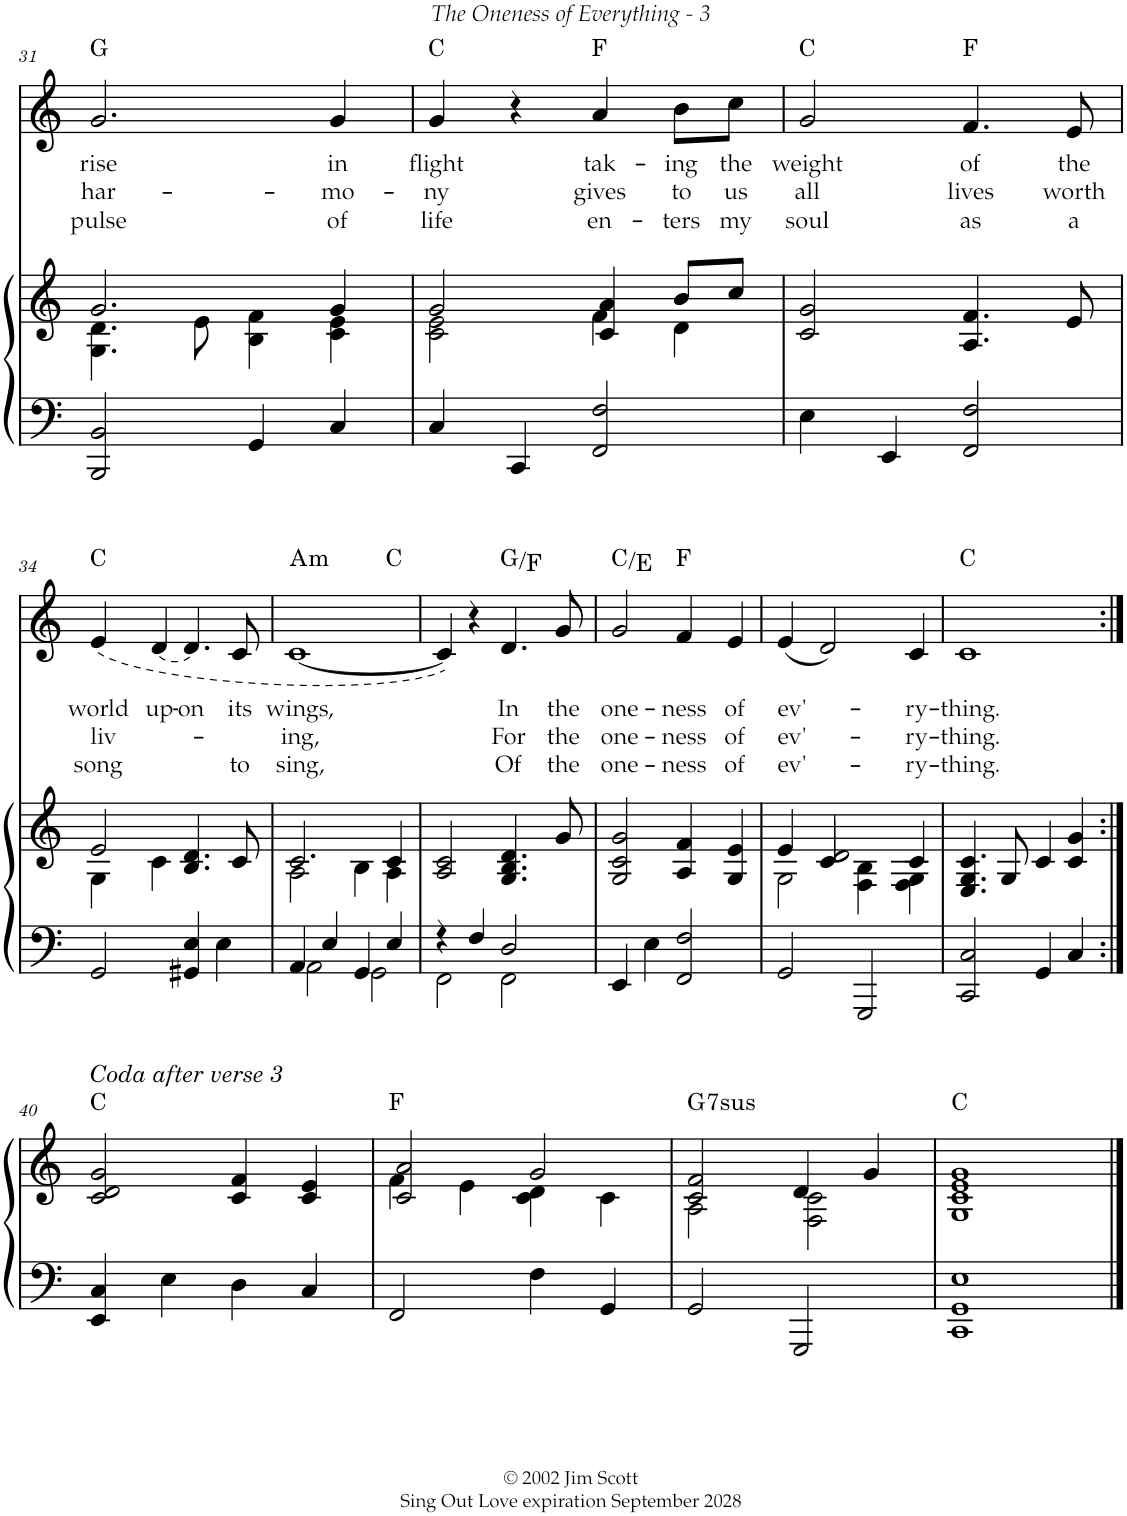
**kern	**kern	**harte	**kern	**text	**text	**text	**harte
*part2	*part2	*part2	*part1	*part1	*part1	*part1	*part1
*staff3	*staff2	*	*staff1	*staff1	*staff1	*staff1	*
*I"Piano	*	*	*I"Violin	*	*	*	*
*I'Pno	*	*	*I'Vln	*	*	*	*
!!LO:PB:g=z
*clefF4	*clefG2	*	*clefG2	*	*	*	*
*k[]	*k[]	*	*k[]	*	*	*	*
*M2/2	*M2/2	*	*M2/2	*	*	*	*
=31	=31	=31	=31	=31	=31	=31	=31
*	*^	*	*	*	*	*	*
!	!	!	!	!	!LO:LY:b	!LO:LY:b	!LO:LY:b	!
2BBB/ 2BB/	2.g/	4.G\ 4.d\	.	2.g/	rise	har-	pulse	G:maj
.	.	8e\	.	.	.	.	.	.
4GG/	.	4B\ 4f\	.	.	.	.	.	.
!	!	!	!	!	!LO:LY:b	!LO:LY:b	!LO:LY:b	!
4C/	4g/	4c\ 4e\	.	4g/	in	-mo-	of	.
=32	=32	=32	=32	=32	=32	=32	=32	=32
!	!	!	!	!	!LO:LY:b	!LO:LY:b	!LO:LY:b	!
4C/	2g/	2c\ 2e\	.	4g/	ﬂight	-ny	life	C:maj
4CC/	.	.	.	4r	.	.	.	.
!	!	!	!	!	!LO:LY:b	!LO:LY:b	!LO:LY:b	!
2FF/ 2F/	4c/ 4a/	4f\	.	4a/	tak-	gives	en-	F:maj
!	!	!	!	!	!LO:LY:b	!LO:LY:b	!LO:LY:b	!
.	8b/L	4d\	.	8b\L	-ing	to	-ters	.
!	!	!	!	!	!LO:LY:b	!LO:LY:b	!LO:LY:b	!
.	8cc/J	.	.	8cc\J	the	us	my	.
*	*v	*v	*	*	*	*	*	*
=33	=33	=33	=33	=33	=33	=33	=33
!	!	!	!	!LO:LY:b	!LO:LY:b	!LO:LY:b	!
4E\	2c/ 2g/	.	2g/	weight	all	soul	C:maj
4EE/	.	.	.	.	.	.	.
!	!	!	!	!LO:LY:b	!LO:LY:b	!LO:LY:b	!
2FF/ 2F/	4.A/ 4.f/	.	4.f/	of	lives	as	F:maj
!	!	!	!	!LO:LY:b	!LO:LY:b	!LO:LY:b	!
.	8e/	.	8e/	the	worth	a	.
!!LO:LB:g=z
=34	=34	=34	=34	=34	=34	=34	=34
*	*^	*	*	*	*	*	*
!	!	!	!	!	!LO:LY:b	!LO:LY:b	!LO:LY:b	!
2GG/	2e/	4G\	.	(4e/	world	liv-	song	C:maj
!	!	!	!	!LO:T:dash	!LO:LY:b	!	!	!
.	.	4c\	.	[4d/	up-	.	.	.
!	!	!	!	!	!LO:LY:b	!	!	!
4GG#X/ 4E/	4.B/ 4.d/	2ryy	.	4.d/]	-on	.	.	.
4E\	.	.	.	.	.	.	.	.
!	!	!	!	!	!LO:LY:b	!	!LO:LY:b	!
.	8c/	.	.	8c/	its	.	to	.
=35	=35	=35	=35	=35	=35	=35	=35	=35
*^	*	*	*	*	*	*	*	*
!	!	!	!	!	!	!LO:LY:b	!LO:LY:b	!LO:LY:b	!LO:H:kt=m
*	*	*	*	*	*^	*	*	*	*
4AA/	2AA\	2.c/	2A\	.	[1c	2.ryy	wings,	-ing,	sing,	A:min
4E/	.	.	.	.	.	.	.	.	.	.
4GG/	2GG\	.	4B\	.	.	.	.	.	.	.
4E/	.	4c/	4A\	.	.	4ryy	.	.	.	C:maj
*	*	*v	*v	*	*	*	*	*	*	*
*	*	*	*	*v	*v	*	*	*	*
=36	=36	=36	=36	=36	=36	=36	=36	=36
4r	2FF\	2A/ 2c/	.	4c/])	.	.	.	.
4F/	.	.	.	4r	.	.	.	.
!	!	!	!	!	!LO:LY:b	!LO:LY:b	!LO:LY:b	!
2D/	2FF\	4.G/ 4.B/ 4.d/	.	4.d/	In	For	Of	G:maj/b7
!	!	!	!	!	!LO:LY:b	!LO:LY:b	!LO:LY:b	!
.	.	8g/	.	8g/	the	the	the	.
*v	*v	*	*	*	*	*	*	*
=37	=37	=37	=37	=37	=37	=37	=37
!	!	!	!	!LO:LY:b	!LO:LY:b	!LO:LY:b	!
4EE/	2G/ 2c/ 2g/	.	2g/	one-	one-	one-	C:maj/3
4E\	.	.	.	.	.	.	.
!	!	!	!	!LO:LY:b	!LO:LY:b	!LO:LY:b	!
2FF/ 2F/	4A/ 4f/	.	4f/	-ness	-ness	-ness	F:maj
!	!	!	!	!LO:LY:b	!LO:LY:b	!LO:LY:b	!
.	4G/ 4e/	.	4e/	of	of	of	.
=38	=38	=38	=38	=38	=38	=38	=38
*	*^	*	*	*	*	*	*
*	*	*^	*	*	*	*	*	*
!	!	!	!	!	!	!LO:LY:b	!LO:LY:b	!LO:LY:b	!
2GG/	4e/	2G\	4ryy	.	(<4e/	ev'-	ev'-	ev'-	.
.	2d/	.	4c/	.	2d/)	.	.	.	.
2GGG/	.	4F\ 4B\	2ryy	.	.	.	.	.	.
!	!	!	!	!	!	!LO:LY:b	!LO:LY:b	!LO:LY:b	!
.	4c/	4F\ 4G\	.	.	4c/	-ry-	-ry-	-ry-	.
*	*	*v	*v	*	*	*	*	*	*
=39	=39	=39	=39	=39	=39	=39	=39	=39
!	!	!	!	!	!LO:LY:b	!LO:LY:b	!LO:LY:b	!
*	*v	*v	*	*	*	*	*	*
2CC/ 2C/	4.E/ 4.G/ 4.c/	.	1c	-thing.	-thing.	-thing.	C:maj
.	8G/	.	.	.	.	.	.
4GG/	4c/	.	.	.	.	.	.
4C/	4c/ 4g/	.	.	.	.	.	.
!!LO:LB:g=z
=40:|!	=40:|!	=40:|!	=40:|!	=40:|!	=40:|!	=40:|!	=40:|!
!	!LO:TX:a:i:t=Coda after verse 3	!	!	!	!	!	!
4EE/ 4C/	2c/ 2d/ 2g/	C:maj	1r	.	.	.	.
4E\	.	.	.	.	.	.	.
4D\	4c/ 4f/	.	.	.	.	.	.
4C/	4c/ 4e/	.	.	.	.	.	.
=41	=41	=41	=41	=41	=41	=41	=41
*	*^	*	*	*	*	*	*
2FF/	2c/ 2a/	4f\	F:maj	1r	.	.	.	.
.	.	4e\	.	.	.	.	.	.
4F\	2g/	4c\ 4d\	.	.	.	.	.	.
4GG/	.	4c\	.	.	.	.	.	.
=42	=42	=42	=42	=42	=42	=42	=42	=42
!	!	!	!LO:H:kt=7sus	!	!	!	!	!
2GG/	2c/ 2f/	2A\	G:sus4(7)	1r	.	.	.	.
2GGG/	4d/	2F\ 2c\	.	.	.	.	.	.
.	4g/	.	.	.	.	.	.	.
*	*v	*v	*	*	*	*	*	*
=43	=43	=43	=43	=43	=43	=43	=43
1CC 1GG 1E	1G 1c 1e 1g	C:maj	1r	.	.	.	.
==	==	==	==	==	==	==	==
*-	*-	*-	*-	*-	*-	*-	*-
